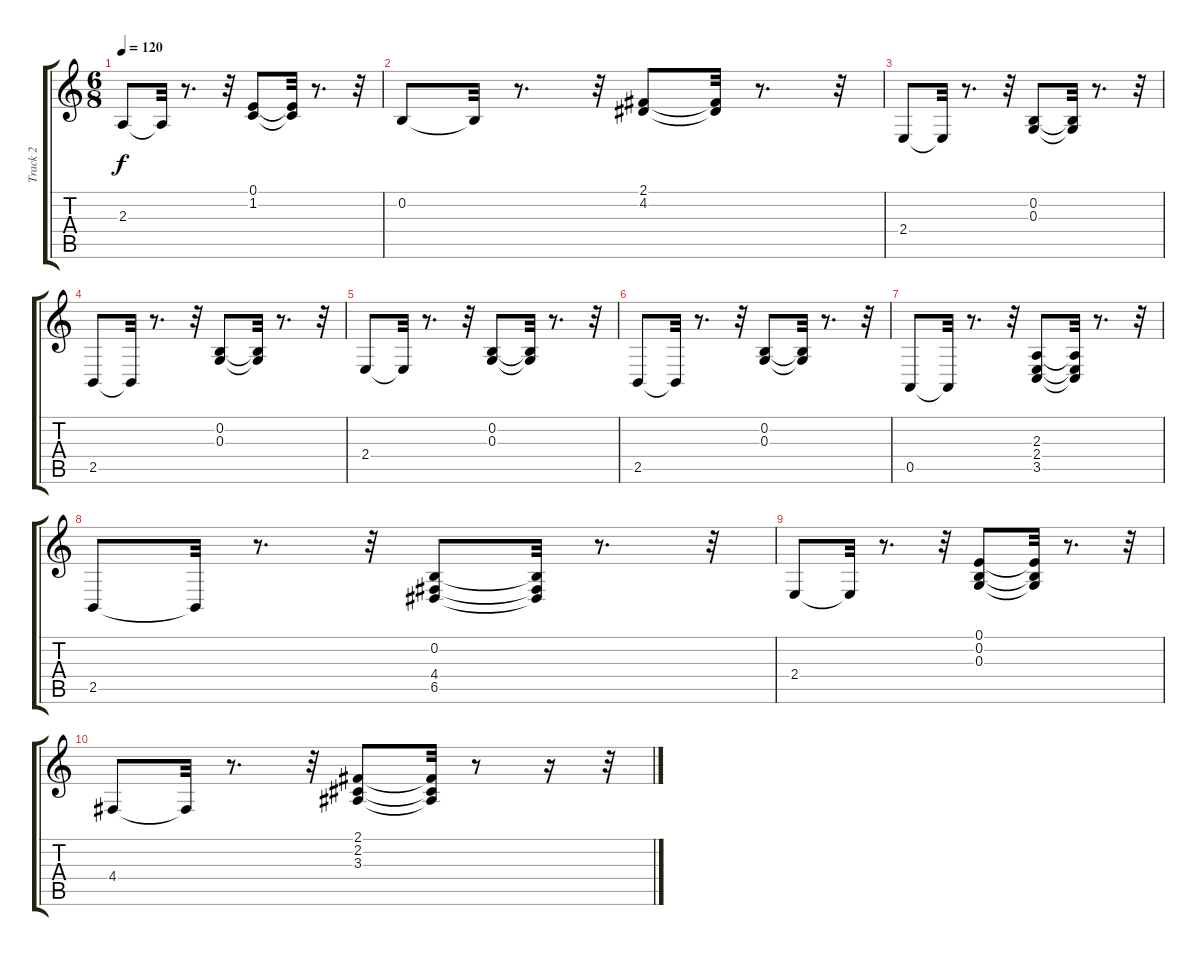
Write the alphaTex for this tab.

\track ("Track 2" "Track 2") {instrument acousticgrandpiano}
\staff {score tabs}
\tuning (E4 B3 G3 D3 A2 E2) {hide}
\ts (6 8)
\tempo 120
\clef g2
\ks c
2.3.8{dy f} 2.3{t}.32 r.8{d} r.32 (0.1 1.2).8 (0.1{t} 1.2{t}).32 r.8{d} r.32 |
0.2.8 0.2{t}.32 r.8{d} r.32 (2.1 4.2).8 (2.1{t} 4.2{t}).32 r.8{d} r.32 |
2.4.8 2.4{t}.32 r.8{d} r.32 (0.2 0.3).8 (0.2{t} 0.3{t}).32 r.8{d} r.32 |
2.5.8 2.5{t}.32 r.8{d} r.32 (0.2 0.3).8 (0.2{t} 0.3{t}).32 r.8{d} r.32 |
2.4.8 2.4{t}.32 r.8{d} r.32 (0.2 0.3).8 (0.2{t} 0.3{t}).32 r.8{d} r.32 |
2.5.8 2.5{t}.32 r.8{d} r.32 (0.2 0.3).8 (0.2{t} 0.3{t}).32 r.8{d} r.32 |
0.5.8 0.5{t}.32 r.8{d} r.32 (2.3 2.4 3.5).8 (2.3{t} 2.4{t} 3.5{t}).32 r.8{d} r.32 |
2.5.8 2.5{t}.32 r.8{d} r.32 (0.2 4.4 6.5).8 (0.2{t} 4.4{t} 6.5{t}).32 r.8{d} r.32 |
2.4.8 2.4{t}.32 r.8{d} r.32 (0.1 0.2 0.3).8 (0.1{t} 0.2{t} 0.3{t}).32 r.8{d} r.32 |
4.4.8 4.4{t}.32 r.8{d} r.32 (2.1 2.2 3.3).8 (2.1{t} 2.2{t} 3.3{t}).32 r.8 r.16 r.32
